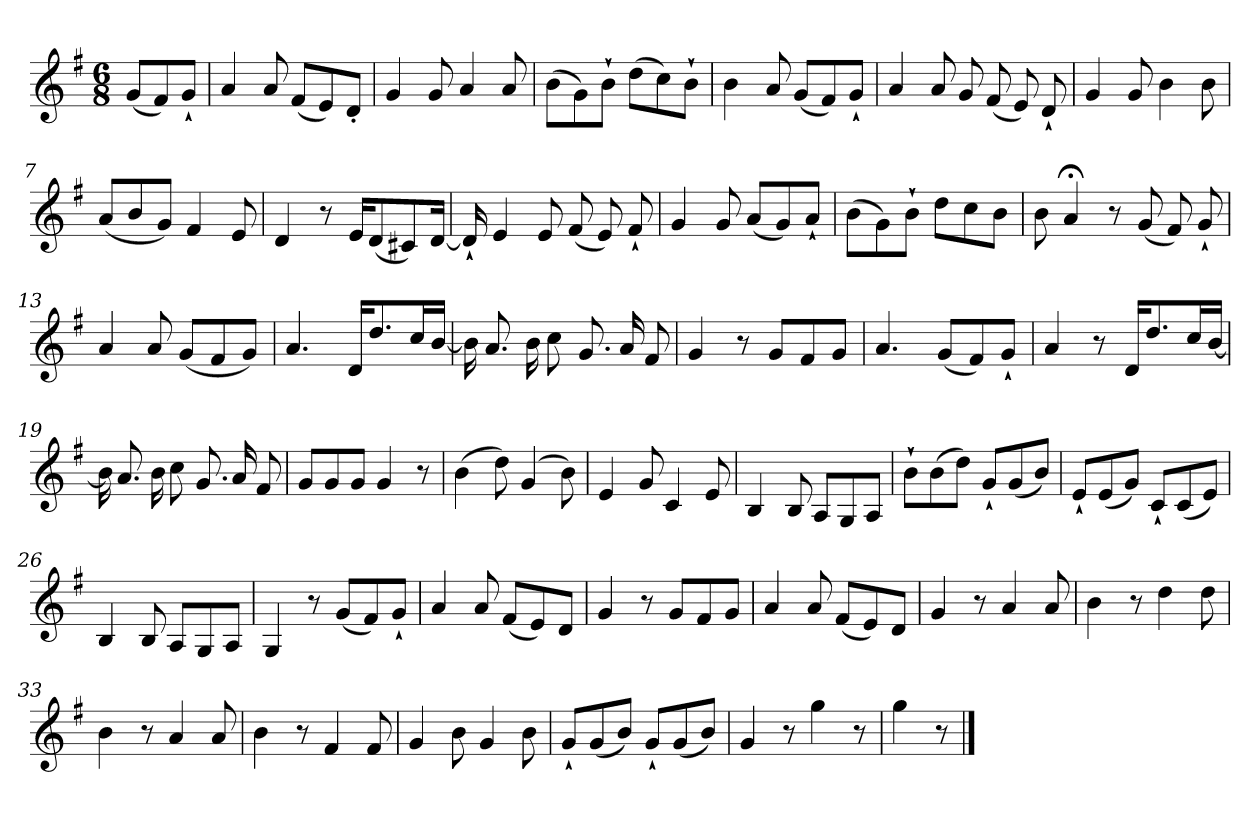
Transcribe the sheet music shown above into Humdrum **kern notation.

**kern
*part1
*staff1
*clefG2
*k[f#]
*G:
*M6/8
*MM120
=
(8g/L
8f#/)
8g`/J
=1
4a
8a
(8f#/L
8e/)
8d'/J
=2
4g
8g
4a
8a
=3
(8b\L
8g\)
8b`\J
(8dd\L
8cc\)
8b`\J
=4
4b
8a
(8g/L
8f#/)
8g`/J
=5
4a
8a
8g
(8f#
8e)
8d`
=6
4g
8g
4b
8b
=7
(8a/L
8b/
8g/J)
4f#
8e
=8
4d
8r
16e/KL
(8d/
8c#X/)
[16d/Jk
=9
16d`]
4e
8e
(8f#
8e)
8f#`
=10
4g
8g
(8a/L
8g/)
8a`/J
=11
(8b\L
8g\)
8b`\J
8dd\L
8cc\
8b\J
=12
8b
4a;<
8r
(8g
8f#)
8g`
=13
4a
8a
(8g/L
8f#/
8g/J)
=14
4.a
16d/KL
8.dd/
16cc/L
[16b/JJ
=15
16b]
8.a
16b
8cc
8.g
16a
8f#
=16
4g
8r
8g/L
8f#/
8g/J
=17
4.a
(8g/L
8f#/)
8g`/J
=18
4a
8r
16d/KL
8.dd/
16cc/L
[16b/JJ
=19
16b]
8.a
16b
8cc
8.g
16a
8f#
=20
8g/L
8g/
8g/J
4g
8r
=21
(4b
8dd)
(4g
8b)
=22
4e
8g
4c
8e
=23
4B
8B
8A/L
8G/
8A/J
=24
8b`\L
(8b\
8dd\J)
8g`/L
(8g/
8b/J)
=25
8e`/L
(8e/
8g/J)
8c`/L
(8c/
8e/J)
=26
4B
8B
8A/L
8G/
8A/J
=27
4G
8r
(8g/L
8f#/)
8g`/J
=28
4a
8a
(8f#/L
8e/)
8d/J
=29
4g
8r
8g/L
8f#/
8g/J
=30
4a
8a
(8f#/L
8e/)
8d/J
=31
4g
8r
4a
8a
=32
4b
8r
4dd
8dd
=33
4b
8r
4a
8a
=34
4b
8r
4f#
8f#
=35
4g
8b
4g
8b
=36
8g`/L
(8g/
8b/J)
8g`/L
(8g/
8b/J)
=37
4g
8r
4gg
8r
=38
4gg
8r
==
*-
